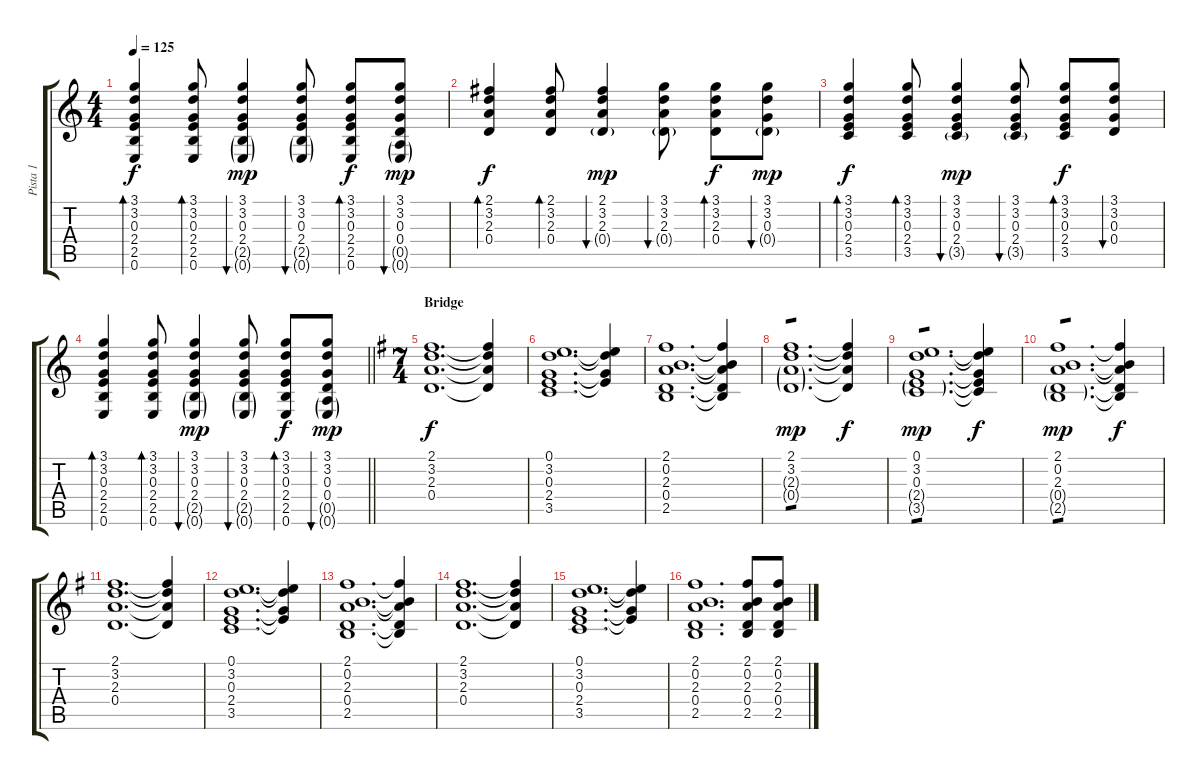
\track ("Pista 1" "Pista 1") {instrument acousticguitarsteel}
\staff {score tabs}
\tuning (E4 B3 G3 D3 A2 E2) {hide}
\ts (4 4)
\tempo 125
\clef g2
\ks c
(3.1 3.2 0.3 2.4 2.5 0.6).4{bd 60 dy f} (3.1 3.2 0.3 2.4 2.5 0.6).8{bd 60} (3.1 3.2 0.3 2.4 2.5{g} 0.6{g}).4{bu 60 dy mp} (3.1 3.2 0.3 2.4 2.5{g} 0.6{g}).8{bu 60} (3.1 3.2 0.3 2.4 2.5 0.6).8{bd 60 dy f} (3.1 3.2 0.3 0.4 0.5{g} 0.6{g}).8{bu 60 dy mp} |
(2.1 3.2 2.3 0.4).4{bd 60 dy f} (2.1 3.2 2.3 0.4).8{bd 60} (2.1 3.2 2.3 0.4{g}).4{bu 60 dy mp} (3.1 3.2 2.3 0.4{g}).8{bu 60} (3.1 3.2 2.3 0.4).8{bd 60 dy f} (3.1 3.2 0.3 0.4{g}).8{bu 60 dy mp} |
(3.1 3.2 0.3 2.4 3.5).4{bd 60 dy f} (3.1 3.2 0.3 2.4 3.5).8{bd 60} (3.1 3.2 0.3 2.4 3.5{g}).4{bu 60 dy mp} (3.1 3.2 0.3 2.4 3.5{g}).8{bu 60} (3.1 3.2 0.3 2.4 3.5).8{bd 60 dy f} (3.1 3.2 0.3 0.4).8{bu 60} |
\barLineRight lightlight
(3.1 3.2 0.3 2.4 2.5 0.6).4{bd 60} (3.1 3.2 0.3 2.4 2.5 0.6).8{bd 60} (3.1 3.2 0.3 2.4 2.5{g} 0.6{g}).4{bu 60 dy mp} (3.1 3.2 0.3 2.4 2.5{g} 0.6{g}).8{bu 60} (3.1 3.2 0.3 2.4 2.5 0.6).8{bd 60 dy f} (3.1 3.2 0.3 0.4 0.5{g} 0.6{g}).8{bu 60 dy mp} |
\ts (7 4)
\section ("" "Bridge")
\ks g
(2.1 3.2 2.3 0.4).1{d dy f} (2.1{t} 3.2{t} 2.3{t} 0.4{t}).4 |
(0.1 3.2 0.3 2.4 3.5).1{d} (0.1{t} 3.2{t} 0.3{t} 2.4{t}).4 |
(2.1 0.2 2.3 0.4 2.5).1{d} (2.1{t} 0.2{t} 2.3{t} 0.4{t} 2.5{t}).4 |
(2.1 3.2 2.3{g} 0.4{g}).1{d tp 1 dy mp} (2.1{t} 3.2{t} 2.3{t} 0.4{t}).4{dy f} |
(0.1 3.2 0.3 2.4{g} 3.5{g}).1{d tp 1 dy mp} (0.1{t} 3.2{t} 0.3{t} 2.4{t} 3.5{t}).4{dy f} |
(2.1 0.2 2.3 0.4{g} 2.5{g}).1{d tp 1 dy mp} (2.1{t} 0.2{t} 2.3{t} 0.4{t} 2.5{t}).4{dy f} |
(2.1 3.2 2.3 0.4).1{d} (2.1{t} 3.2{t} 2.3{t} 0.4{t}).4 |
(0.1 3.2 0.3 2.4 3.5).1{d} (0.1{t} 3.2{t} 0.3{t} 2.4{t}).4 |
(2.1 0.2 2.3 0.4 2.5).1{d} (2.1{t} 0.2{t} 2.3{t} 0.4{t} 2.5{t}).4 |
(2.1 3.2 2.3 0.4).1{d} (2.1{t} 3.2{t} 2.3{t} 0.4{t}).4 |
(0.1 3.2 0.3 2.4 3.5).1{d} (0.1{t} 3.2{t} 0.3{t} 2.4{t}).4 |
(2.1 0.2 2.3 0.4 2.5).1{d} (2.1 0.2 2.3 0.4 2.5).8 (2.1 0.2 2.3 0.4 2.5).8
